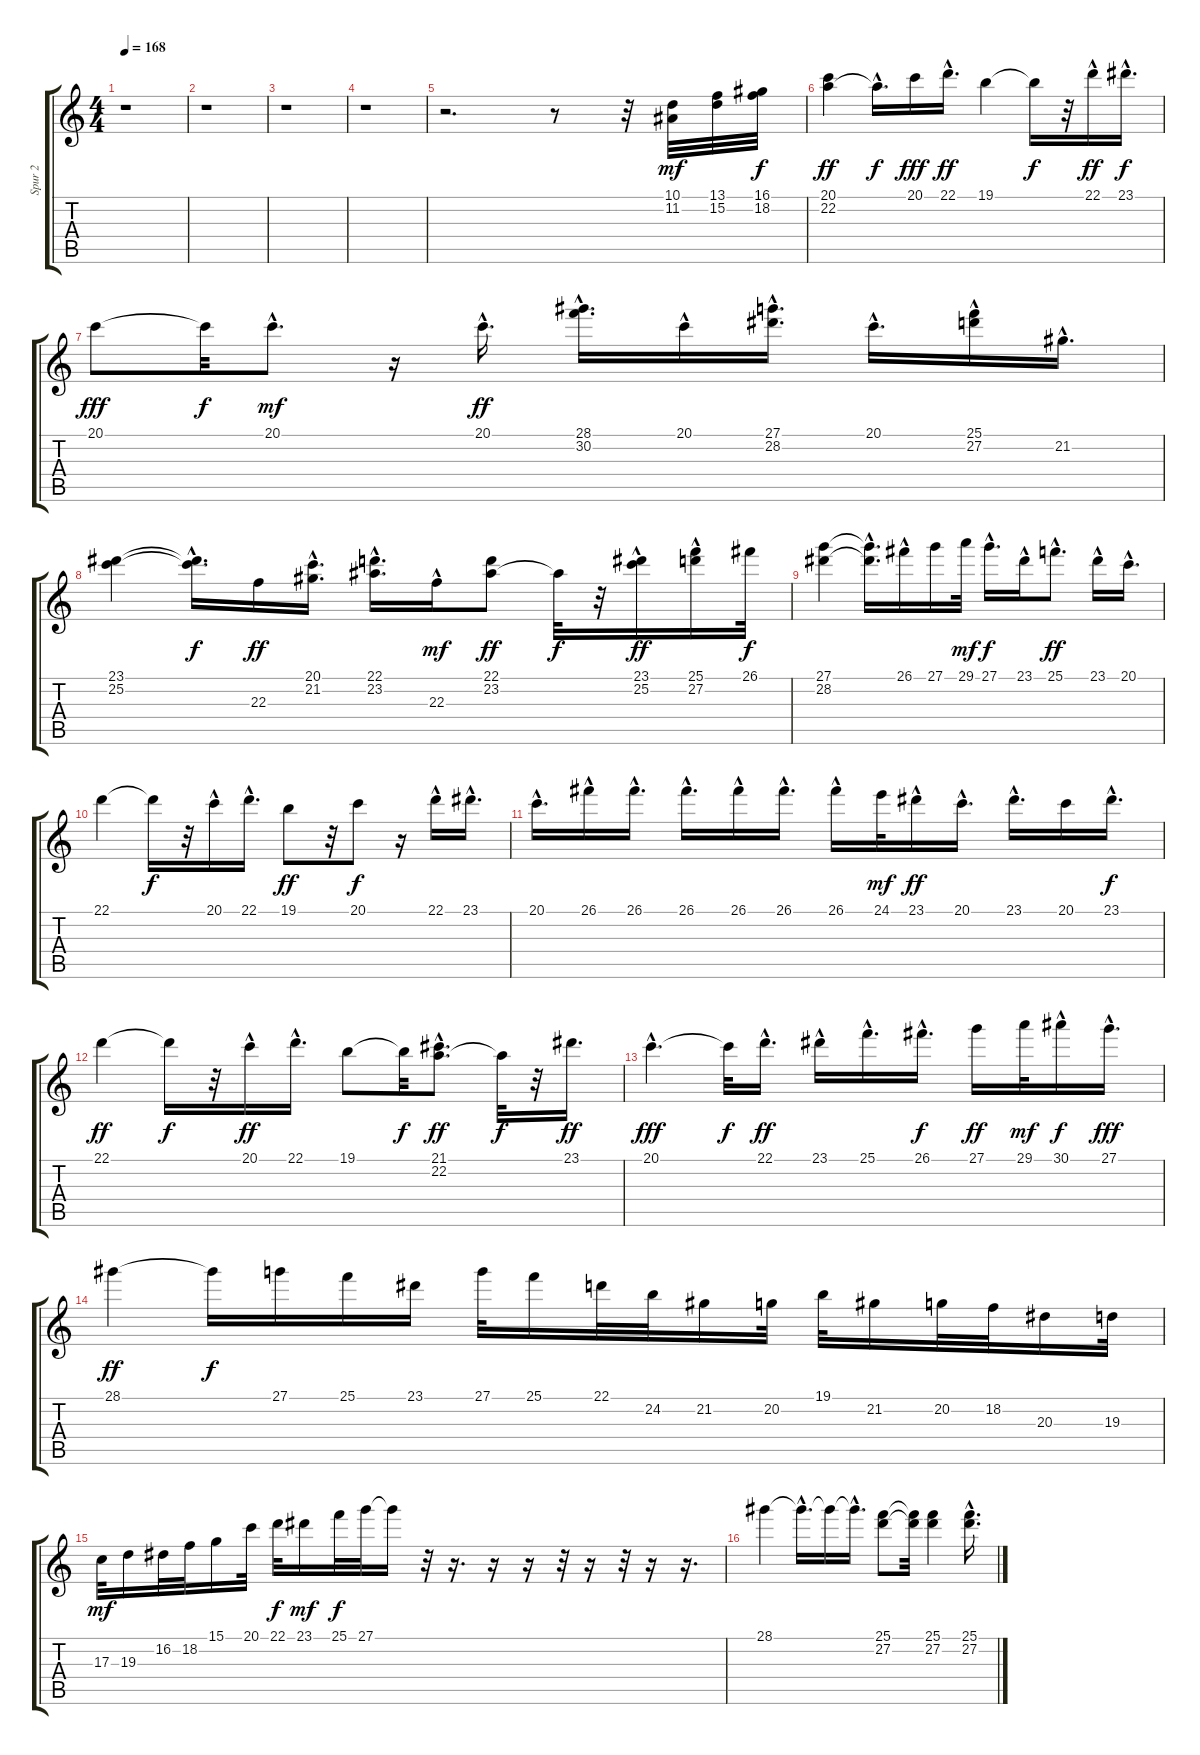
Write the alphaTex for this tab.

\track ("Spur 2" "Spur 2") {instrument acousticgrandpiano}
\staff {score tabs}
\tuning (E4 B3 G3 D3 A2 E2) {hide}
\ts (4 4)
\tempo 168
\clef g2
\ks c
r.1{dy p} |
r.1 |
r.1 |
r.1 |
r.2{d} r.8 r.32 (10.1 11.2).32{dy mf} (13.1 15.2).32 (16.1 18.2).32{dy f} |
(20.1 22.2).4{dy ff} 22.2{hac t}.16{d dy f} 20.1.16{dy fff} 22.1{hac}.16{d dy ff} 19.1.4 19.1{t}.16{dy f} r.32 22.1{hac}.16{dy ff} 23.1{hac}.16{d dy f} |
20.1.8{dy fff} 20.1{t}.32{dy f} 20.1{hac}.8{d dy mf} r.16 20.1{hac}.16{d dy ff} (28.1{hac} 30.2{hac}).16{d} 20.1{hac}.16 (27.1{hac} 28.2{hac}).16{d} 20.1{hac}.16{d} (25.1{hac} 27.2{hac}).16 21.2{hac}.16{d} |
(23.1 25.2).4 (23.1{hac t} 25.2{hac t}).16{d dy f} 22.3.16{dy ff} (20.1{hac} 21.2{hac}).16{d} (22.1 23.2{hac}).16{d} 22.3{hac}.16{dy mf} (22.1 23.2).8{dy ff} 23.2{t}.32{dy f} r.32 (23.1{hac} 25.2{hac}).16{dy ff} (25.1{hac} 27.2{hac}).16 26.1.32{dy f} |
(27.1 28.2).4 (27.1{hac t} 28.2{t}).16{d} 26.1{hac}.16 27.1.16 29.1.32{dy mf} 27.1{hac}.16{d dy f} 23.1{hac}.16 25.1{hac}.8{d dy ff} 23.1{hac}.16 20.1{hac}.16{d} |
22.1.4 22.1{t}.16{dy f} r.32 20.1{hac}.16 22.1{hac}.16{d} 19.1.8{dy ff} r.32 20.1.8{dy f} r.16 22.1{hac}.16 23.1{hac}.16{d} |
20.1{hac}.16{d} 26.1{hac}.16 26.1{hac}.16{d} 26.1{hac}.16{d} 26.1{hac}.16 26.1{hac}.16{d} 26.1{hac}.16 24.1.32{dy mf} 23.1{hac}.16{dy ff} 20.1{hac}.16{d} 23.1{hac}.16{d} 20.1.16 23.1{hac}.16{d dy f} |
22.1.4{dy ff} 22.1{t}.16{dy f} r.32 20.1{hac}.16{dy ff} 22.1{hac}.16{d} 19.1.8 19.1{t}.32{dy f} (21.1 22.2{hac}).8{d dy ff} 22.2{t}.32{dy f} r.32 23.1.16{d dy ff} |
20.1{hac}.4{d dy fff} 20.1{t}.32{dy f} 22.1{hac}.16{d dy ff} 23.1{hac}.16 25.1{hac}.16{d} 26.1{hac}.16{d dy f} 27.1.16{dy ff} 29.1.32{dy mf} 30.1{hac}.16{dy f} 27.1{hac}.16{d dy fff} |
28.1.4{dy ff} 28.1{t}.16{dy f} 27.1.16 25.1.16 23.1.16 27.1.32 25.1.16 22.1.32 24.2.32 21.2.16 20.2.32 19.1.32 21.2.16 20.2.32 18.2.32 20.3.16 19.3.32 |
17.3.32{dy mf} 19.3.16 16.2.32 18.2.32 15.1.16 20.1.32 22.1.32{dy f} 23.1.16{dy mf} 25.1.32{dy f} 27.1.32 27.1{t}.16 r.32 r.16{d} r.16 r.16 r.32 r.16 r.32 r.16 r.16{d} |
28.1.4 28.1{hac t}.16{d} 28.1{t}.16 28.1{hac t}.16{d} (25.1 27.2).8 (25.1{t} 27.2{t}).32 (25.1 27.2).4 (25.1{hac} 27.2{hac}).16{d}
